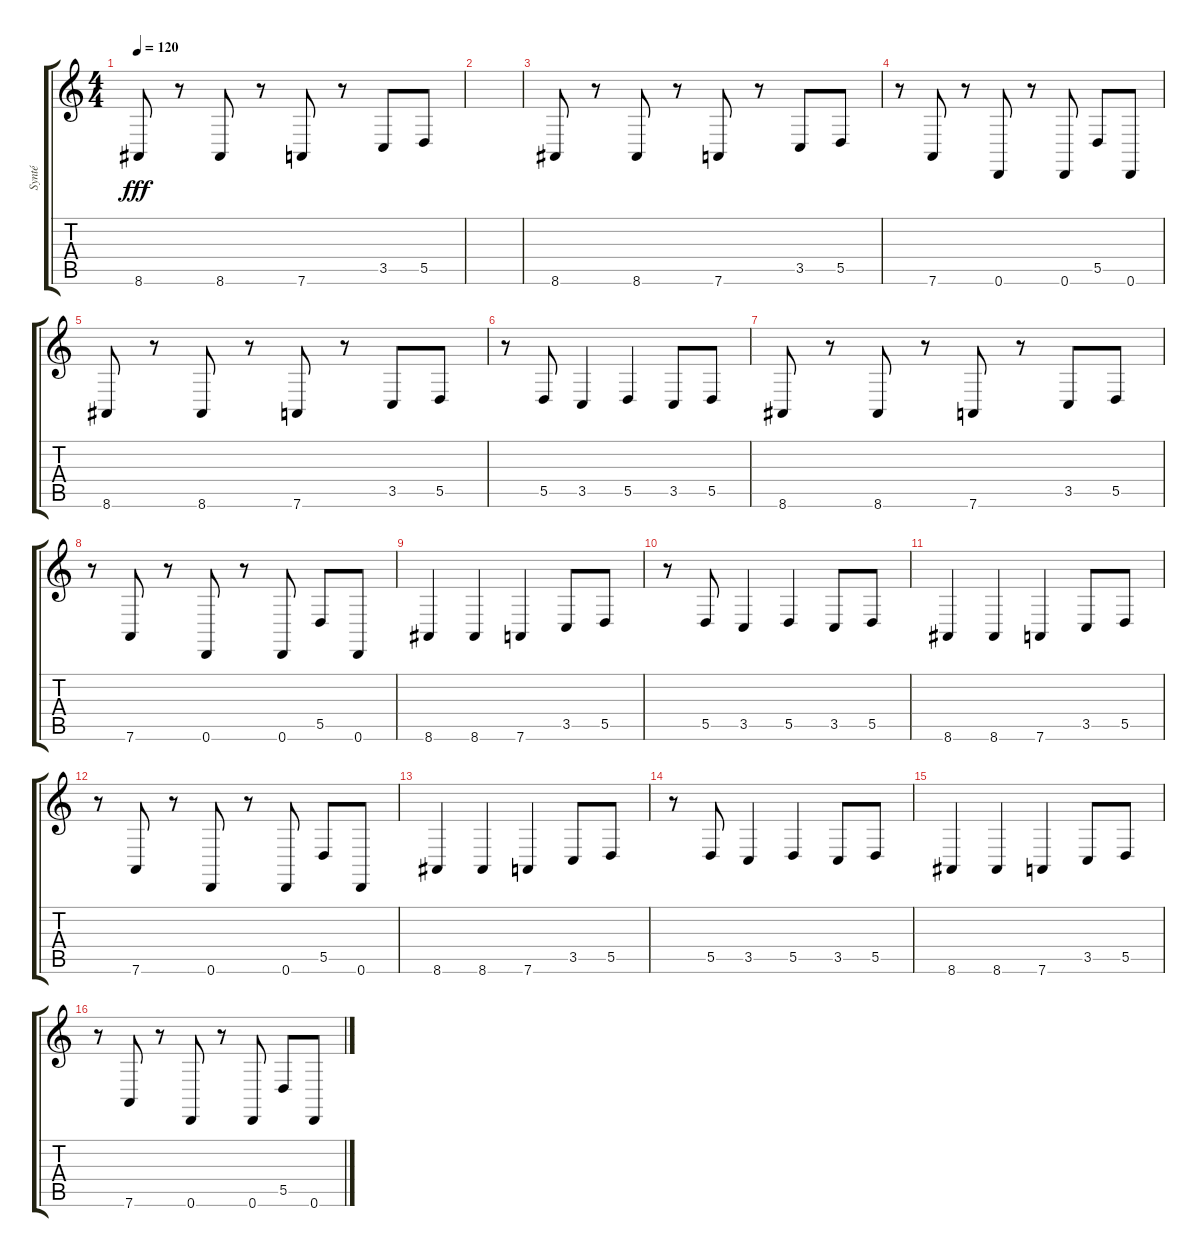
\track ("Synté" "Synté") {instrument lead2sawtooth}
\staff {score tabs}
\tuning (E4 B3 G3 D3 A2 D2) {hide}
\ts (4 4)
\tempo 120
\clef g2
\ks c
8.6.8{dy fff} r.8 8.6.8 r.8 7.6.8 r.8 3.5.8 5.5.8 |
|
8.6.8 r.8 8.6.8 r.8 7.6.8 r.8 3.5.8 5.5.8 |
r.8 7.6.8 r.8 0.6.8 r.8 0.6.8 5.5.8 0.6.8 |
8.6.8 r.8 8.6.8 r.8 7.6.8 r.8 3.5.8 5.5.8 |
r.8 5.5.8 3.5.4 5.5.4 3.5.8 5.5.8 |
8.6.8 r.8 8.6.8 r.8 7.6.8 r.8 3.5.8 5.5.8 |
r.8 7.6.8 r.8 0.6.8 r.8 0.6.8 5.5.8 0.6.8 |
8.6.4 8.6.4 7.6.4 3.5.8 5.5.8 |
r.8 5.5.8 3.5.4 5.5.4 3.5.8 5.5.8 |
8.6.4 8.6.4 7.6.4 3.5.8 5.5.8 |
r.8 7.6.8 r.8 0.6.8 r.8 0.6.8 5.5.8 0.6.8 |
8.6.4 8.6.4 7.6.4 3.5.8 5.5.8 |
r.8 5.5.8 3.5.4 5.5.4 3.5.8 5.5.8 |
8.6.4 8.6.4 7.6.4 3.5.8 5.5.8 |
r.8 7.6.8 r.8 0.6.8 r.8 0.6.8 5.5.8 0.6.8
